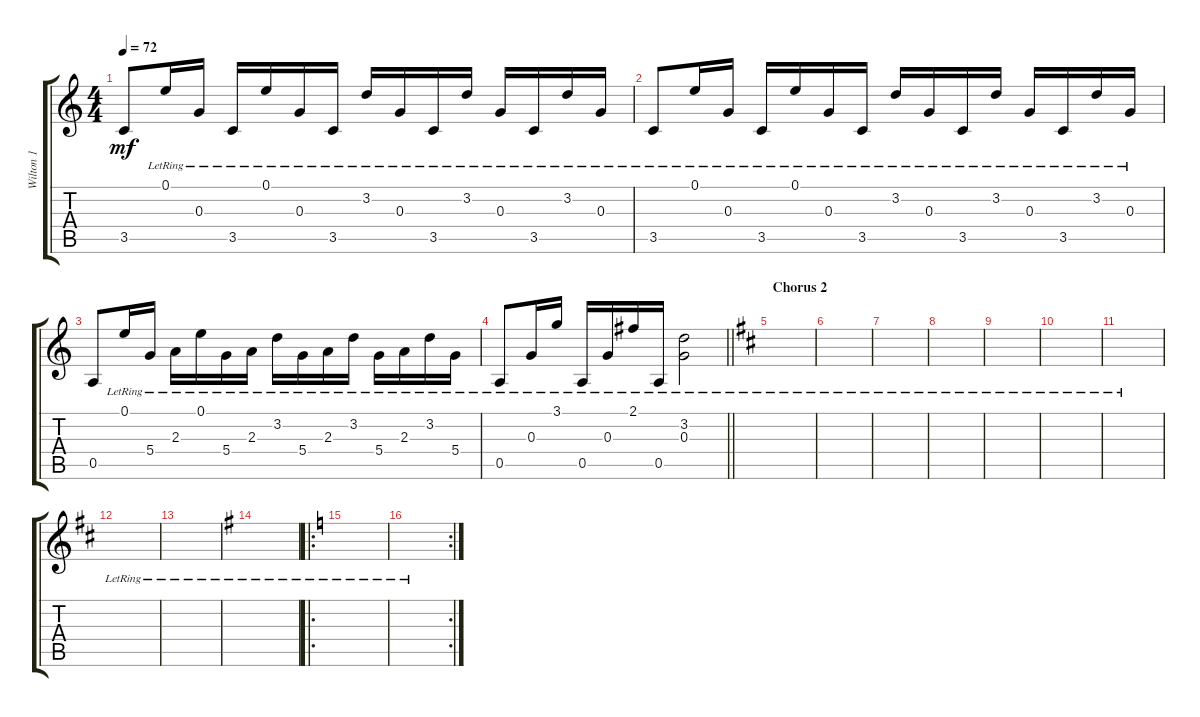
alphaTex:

\track ("Wilton 1" "Wilton 1") {instrument acousticguitarsteel}
\staff {score tabs}
\tuning (E4 B3 G3 D3 A2 E2) {hide}
\ts (4 4)
\tempo 72
\clef g2
\ks c
3.5.8{dy mf} 0.1{lr}.16 0.3{lr}.16 3.5{lr}.16 0.1{lr}.16 0.3{lr}.16 3.5{lr}.16 3.2{lr}.16 0.3{lr}.16 3.5{lr}.16 3.2{lr}.16 0.3{lr}.16 3.5{lr}.16 3.2{lr}.16 0.3{lr}.16 |
3.5{lr}.8 0.1{lr}.16 0.3{lr}.16 3.5{lr}.16 0.1{lr}.16 0.3{lr}.16 3.5{lr}.16 3.2{lr}.16 0.3{lr}.16 3.5{lr}.16 3.2{lr}.16 0.3{lr}.16 3.5{lr}.16 3.2{lr}.16 0.3{lr}.16 |
0.5.8 0.1{lr}.16 5.4{lr}.16 2.3{lr}.16 0.1{lr}.16 5.4{lr}.16 2.3{lr}.16 3.2{lr}.16 5.4{lr}.16 2.3{lr}.16 3.2{lr}.16 5.4{lr}.16 2.3{lr}.16 3.2{lr}.16 5.4{lr}.16 |
\barLineRight lightlight
0.5{lr}.8 0.3{lr}.16 3.1{lr}.16 0.5{lr}.16 0.3{lr}.16 2.1{lr}.16 0.5{lr}.16 (3.2{lr} 0.3{lr}).2 |
\section ("" "Chorus 2")
\ks d
|
|
|
|
|
|
|
|
|
\ks g
|
\ro
\ks c
|
\rc 2
